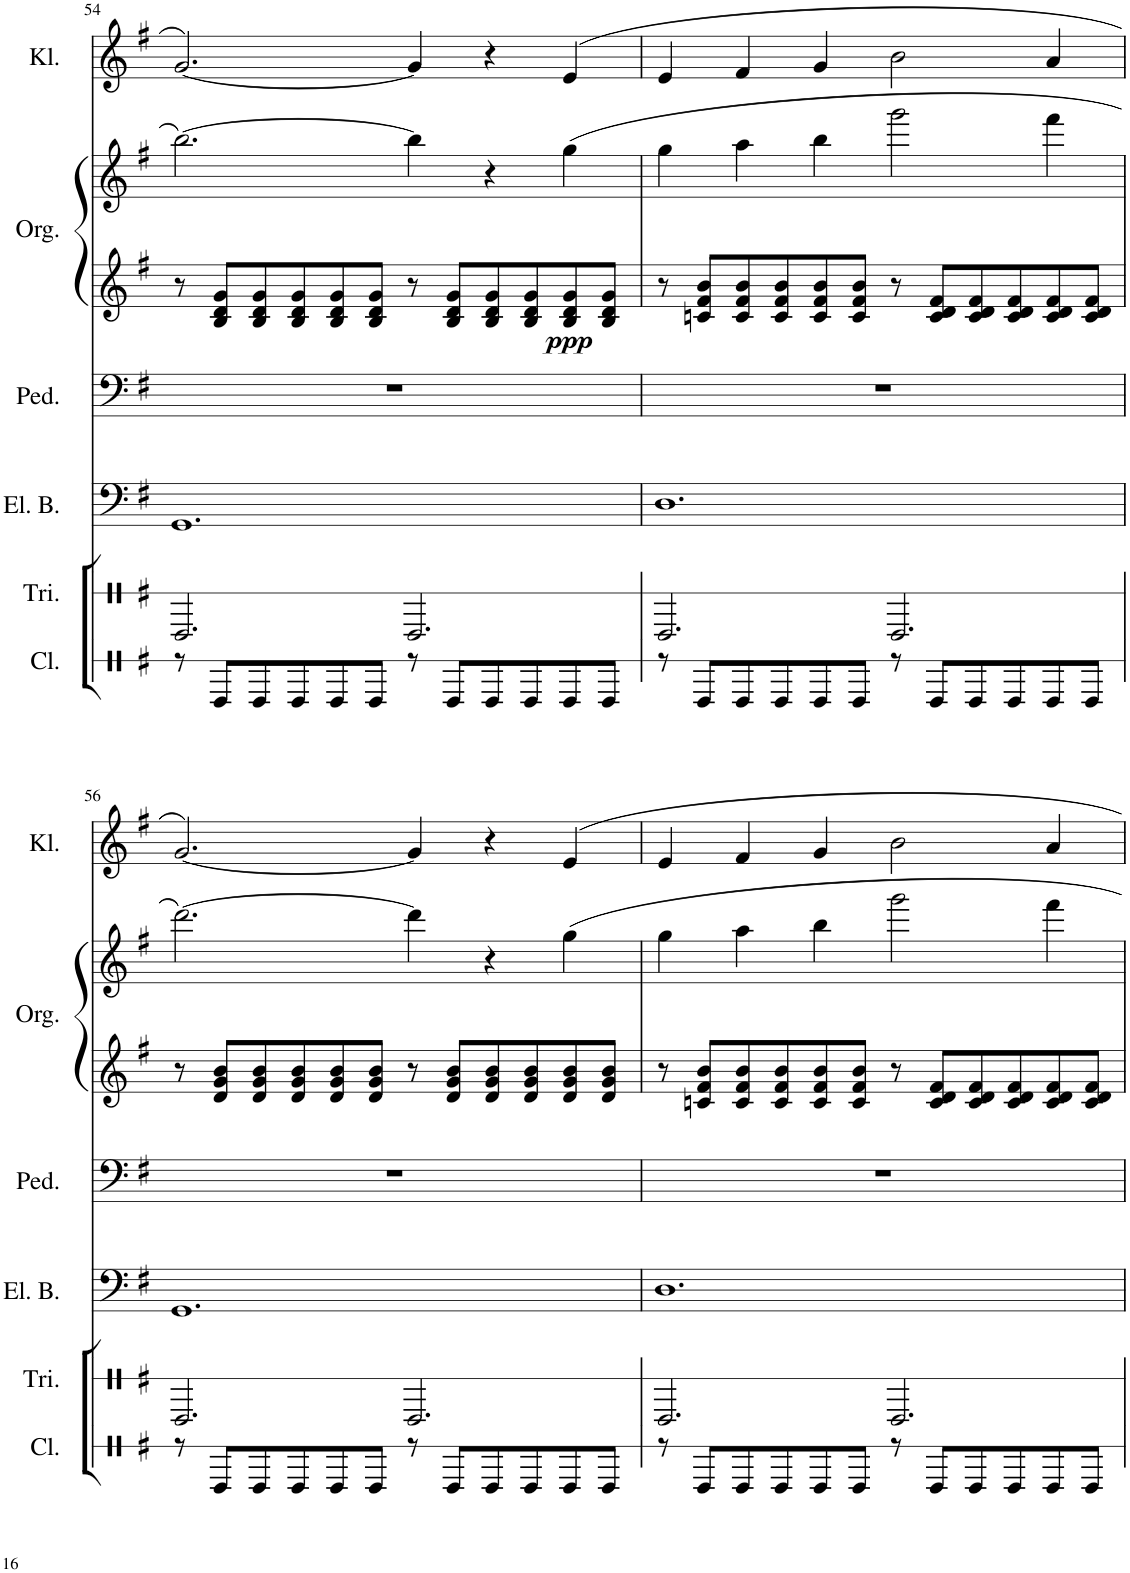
**kern	**kern	**kern	**kern	**kern	**kern	**dynam	**kern
*part6	*part5	*part4	*part3	*part2	*part2	*part2	*part1
*staff7	*staff6	*staff5	*staff4	*staff3	*staff2	*staff2/3	*staff1
*I"Claves	*I"Triangel	*I"Electric Bass	*I"Org. Pedal	*I"Orgel	*	*	*I"Klarinette
*I'Cl.	*I'Tri.	*I'El. B.	*I'Ped.	*I'Org.	*	*	*I'Kl.
!!LO:PB:g=z
*clefX	*clefX	*clefF4	*clefF4	*clefG2	*clefG2	*	*clefG2
*Trd1c2	*	*	*	*	*	*	*Trd1c2
*k[f#]	*k[f#]	*k[f#]	*k[f#]	*k[f#]	*k[f#]	*	*k[f#]
*	*	*G:	*G:	*G:	*G:	*	*G:
*M6/4	*M6/4	*M6/4	*M6/4	*M6/4	*M6/4	*	*M6/4
=54	=54	=54	=54	=54	=54	=54	=54
8r	2.e/	1.GG	1.r	8r	[2.bb\	.	[2.g/
8e/L	.	.	.	8B/ 8d/ 8g/L	.	.	.
8e/	.	.	.	8B/ 8d/ 8g/	.	.	.
8e/	.	.	.	8B/ 8d/ 8g/	.	.	.
8e/	.	.	.	8B/ 8d/ 8g/	.	.	.
8e/J	.	.	.	8B/ 8d/ 8g/J	.	.	.
8r	2.e/	.	.	8r	4bb\]	.	4g/]
8e/L	.	.	.	8B/ 8d/ 8g/L	.	.	.
8e/	.	.	.	8B/ 8d/ 8g/	4r	.	4r
8e/	.	.	.	8B/ 8d/ 8g/	.	.	.
!	!	!	!	!	!	!LO:DY:b=2	!
8e/	.	.	.	8B/ 8d/ 8g/	(4gg\	ppp	(4e/
8e/J	.	.	.	8B/ 8d/ 8g/J	.	.	.
=55	=55	=55	=55	=55	=55	=55	=55
8r	2.e/	1.D	1.r	8r	4gg\	.	4e/
8e/L	.	.	.	8cn/ 8f#/ 8b/L	.	.	.
8e/	.	.	.	8c/ 8f#/ 8b/	4aa\	.	4f#/
8e/	.	.	.	8c/ 8f#/ 8b/	.	.	.
8e/	.	.	.	8c/ 8f#/ 8b/	4bb\	.	4g/
8e/J	.	.	.	8c/ 8f#/ 8b/J	.	.	.
8r	2.e/	.	.	8r	2ggg\	.	2b\
8e/L	.	.	.	8c/ 8d/ 8f#/L	.	.	.
8e/	.	.	.	8c/ 8d/ 8f#/	.	.	.
8e/	.	.	.	8c/ 8d/ 8f#/	.	.	.
8e/	.	.	.	8c/ 8d/ 8f#/	4fff#\	.	4a/
8e/J	.	.	.	8c/ 8d/ 8f#/J	.	.	.
!!LO:LB:g=z
=56	=56	=56	=56	=56	=56	=56	=56
8r	2.e/	1.GG	1.r	8r	[2.ddd\)	.	[2.g/)
8e/L	.	.	.	8d/ 8g/ 8b/L	.	.	.
8e/	.	.	.	8d/ 8g/ 8b/	.	.	.
8e/	.	.	.	8d/ 8g/ 8b/	.	.	.
8e/	.	.	.	8d/ 8g/ 8b/	.	.	.
8e/J	.	.	.	8d/ 8g/ 8b/J	.	.	.
8r	2.e/	.	.	8r	4ddd\]	.	4g/]
8e/L	.	.	.	8d/ 8g/ 8b/L	.	.	.
8e/	.	.	.	8d/ 8g/ 8b/	4r	.	4r
8e/	.	.	.	8d/ 8g/ 8b/	.	.	.
8e/	.	.	.	8d/ 8g/ 8b/	4gg\	.	4e/
8e/J	.	.	.	8d/ 8g/ 8b/J	.	.	.
=57	=57	=57	=57	=57	=57	=57	=57
8r	2.e/	1.D	1.r	8r	4gg\	.	4e/
8e/L	.	.	.	8cn/ 8f#/ 8b/L	.	.	.
8e/	.	.	.	8c/ 8f#/ 8b/	4aa\	.	4f#/
8e/	.	.	.	8c/ 8f#/ 8b/	.	.	.
8e/	.	.	.	8c/ 8f#/ 8b/	4bb\	.	4g/
8e/J	.	.	.	8c/ 8f#/ 8b/J	.	.	.
8r	2.e/	.	.	8r	2ggg\	.	2b\
8e/L	.	.	.	8c/ 8d/ 8f#/L	.	.	.
8e/	.	.	.	8c/ 8d/ 8f#/	.	.	.
8e/	.	.	.	8c/ 8d/ 8f#/	.	.	.
8e/	.	.	.	8c/ 8d/ 8f#/	4fff#\	.	4a/
8e/J	.	.	.	8c/ 8d/ 8f#/J	.	.	.
=	=	=	=	=	=	=	=
*-	*-	*-	*-	*-	*-	*-	*-
